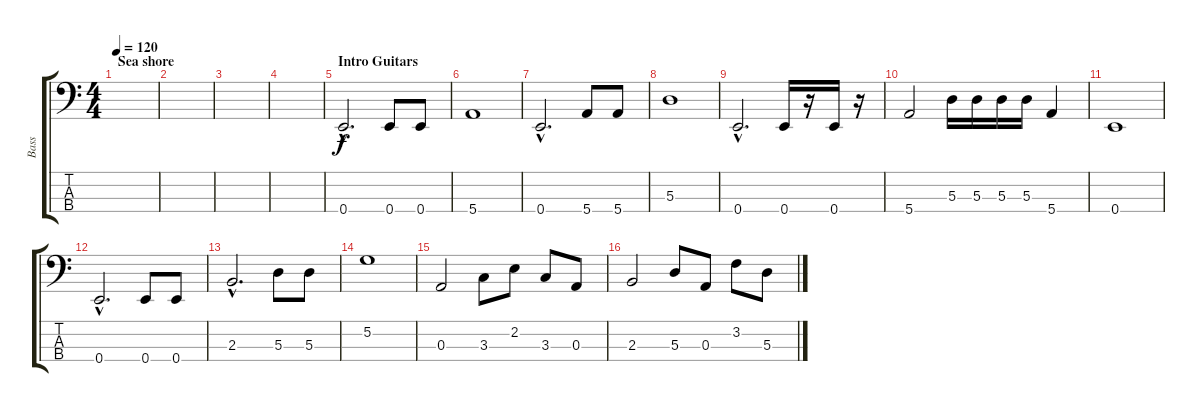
\track ("Bass" "Bass") {instrument electricbassfinger}
\staff {score tabs}
\tuning (G2 D2 A1 E1) {hide}
\ts (4 4)
\section ("" "Sea shore")
\tempo 120
\clef f4
\ks c
|
|
|
|
\section ("" "Intro Guitars")
0.4{hac}.2{d} 0.4.8 0.4.8 |
5.4.1 |
0.4{hac}.2{d} 5.4.8 5.4.8 |
5.3.1 |
0.4{hac}.2{d} 0.4.16 r.16 0.4.16 r.16 |
5.4.2 5.3.16 5.3.16 5.3.16 5.3.16 5.4.4 |
0.4.1 |
0.4{hac}.2{d} 0.4.8 0.4.8 |
2.3{hac}.2{d} 5.3.8 5.3.8 |
5.2.1 |
0.3.2 3.3.8 2.2.8 3.3.8 0.3.8 |
2.3.2 5.3.8 0.3.8 3.2.8 5.3.8
